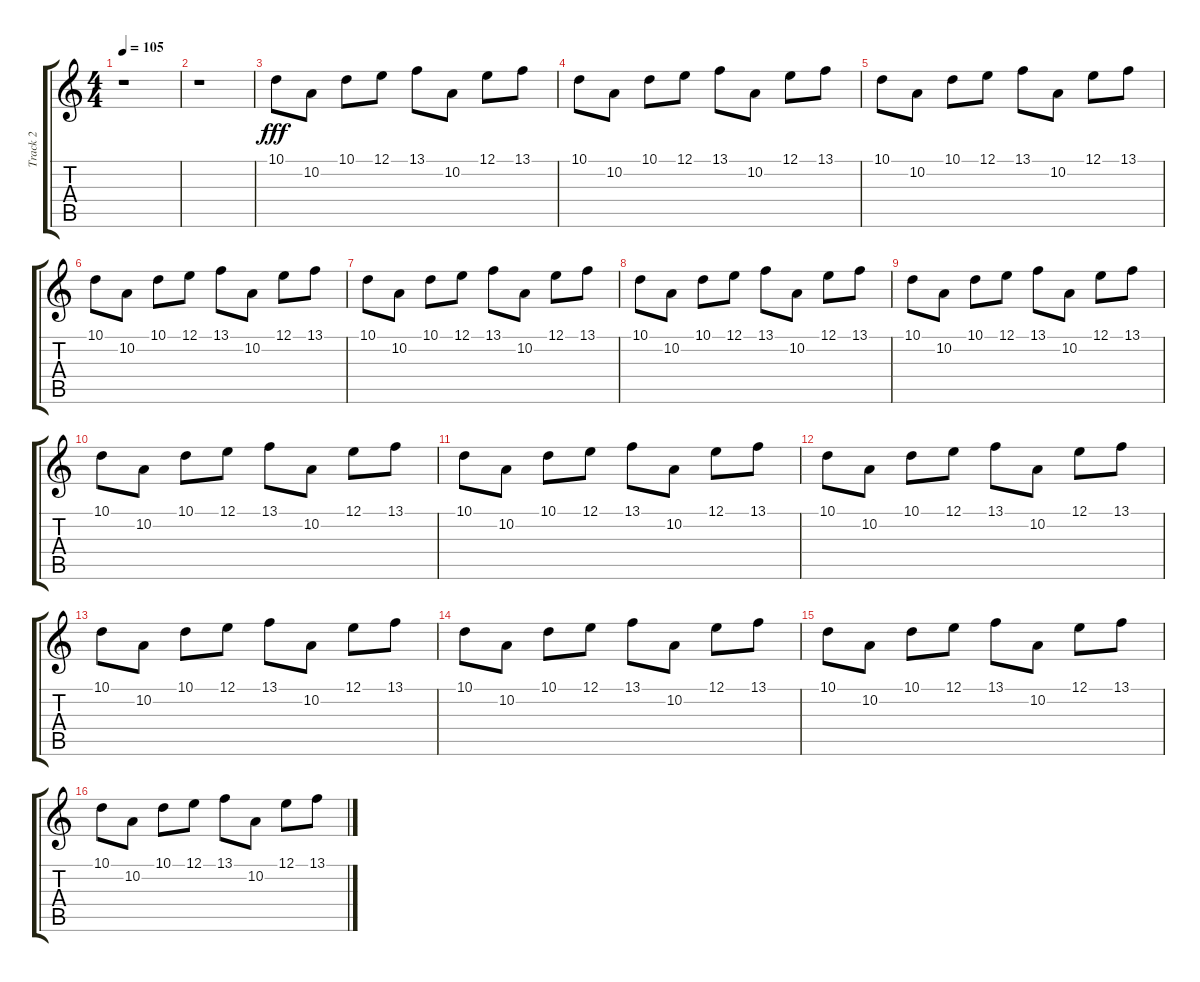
\track ("Track 2" "Track 2") {instrument shamisen}
\staff {score tabs}
\tuning (E4 B3 G3 D3 A2 E2) {hide}
\ts (4 4)
\tempo 105
\clef g2
\ks c
r.1{dy fff} |
r.1 |
10.1.8 10.2.8 10.1.8 12.1.8 13.1.8 10.2.8 12.1.8 13.1.8 |
10.1.8 10.2.8 10.1.8 12.1.8 13.1.8 10.2.8 12.1.8 13.1.8 |
10.1.8 10.2.8 10.1.8 12.1.8 13.1.8 10.2.8 12.1.8 13.1.8 |
10.1.8 10.2.8 10.1.8 12.1.8 13.1.8 10.2.8 12.1.8 13.1.8 |
10.1.8 10.2.8 10.1.8 12.1.8 13.1.8 10.2.8 12.1.8 13.1.8 |
10.1.8 10.2.8 10.1.8 12.1.8 13.1.8 10.2.8 12.1.8 13.1.8 |
10.1.8 10.2.8 10.1.8 12.1.8 13.1.8 10.2.8 12.1.8 13.1.8 |
10.1.8 10.2.8 10.1.8 12.1.8 13.1.8 10.2.8 12.1.8 13.1.8 |
10.1.8 10.2.8 10.1.8 12.1.8 13.1.8 10.2.8 12.1.8 13.1.8 |
10.1.8 10.2.8 10.1.8 12.1.8 13.1.8 10.2.8 12.1.8 13.1.8 |
10.1.8 10.2.8 10.1.8 12.1.8 13.1.8 10.2.8 12.1.8 13.1.8 |
10.1.8 10.2.8 10.1.8 12.1.8 13.1.8 10.2.8 12.1.8 13.1.8 |
10.1.8 10.2.8 10.1.8 12.1.8 13.1.8 10.2.8 12.1.8 13.1.8 |
10.1.8 10.2.8 10.1.8 12.1.8 13.1.8 10.2.8 12.1.8 13.1.8
